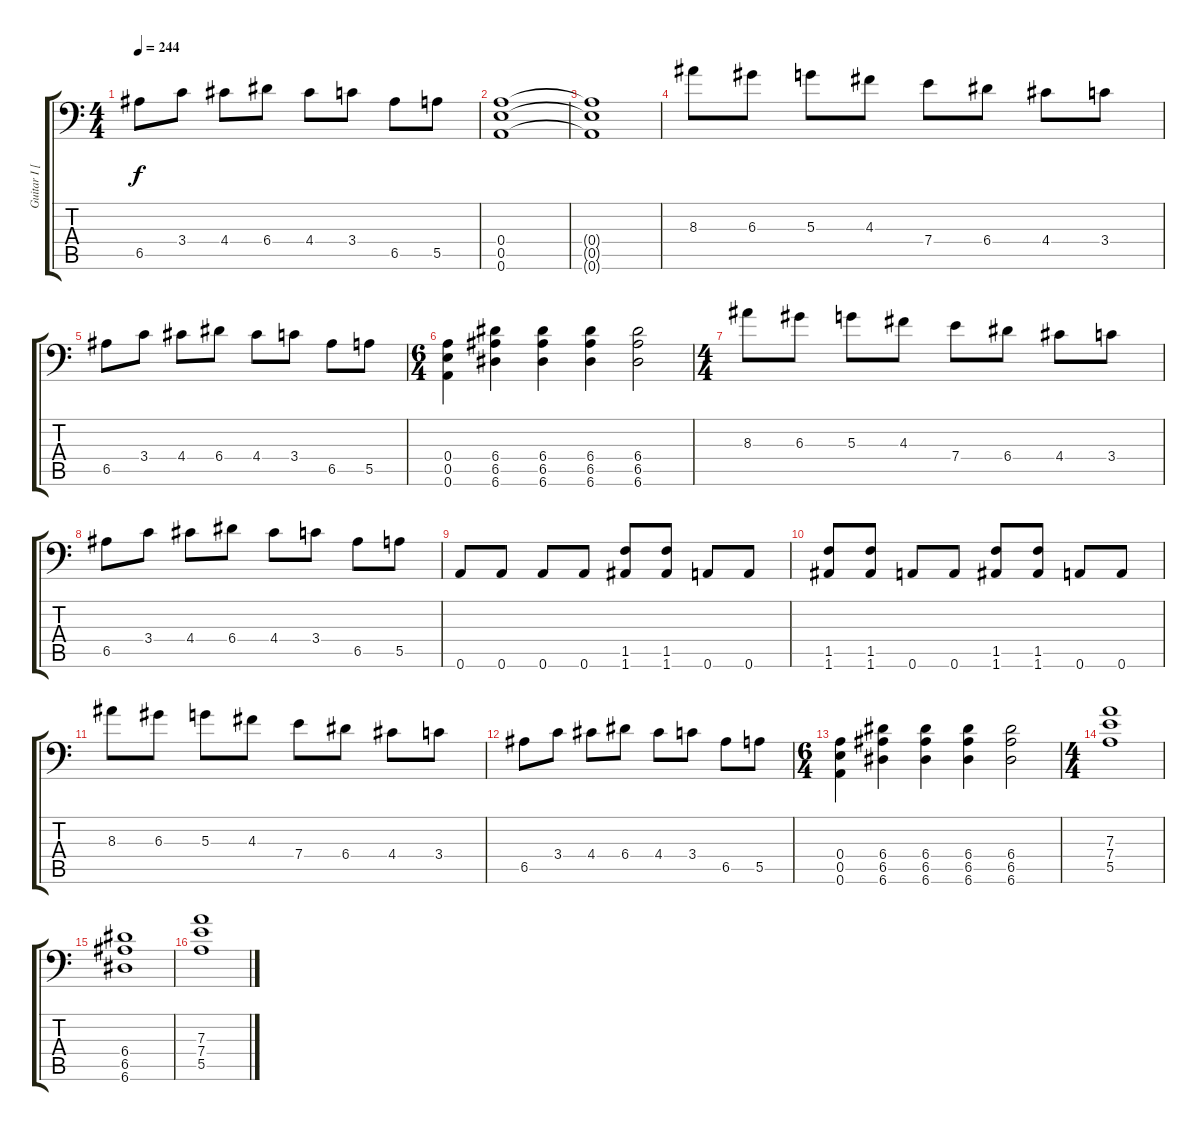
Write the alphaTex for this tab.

\track ("Guitar I [Karl Sanders]" "Guitar I [") {instrument distortionguitar}
\staff {score tabs}
\tuning (B3 Gb3 D3 A2 E2 A1) {hide}
\ts (4 4)
\tempo 244
\clef f4
\ks c
6.5.8{dy f} 3.4.8 4.4.8 6.4.8 4.4.8 3.4.8 6.5.8 5.5.8 |
(0.4 0.5 0.6).1 |
(0.4{t} 0.5{t} 0.6{t}).1 |
8.3.8 6.3.8 5.3.8 4.3.8 7.4.8 6.4.8 4.4.8 3.4.8 |
6.5.8 3.4.8 4.4.8 6.4.8 4.4.8 3.4.8 6.5.8 5.5.8 |
\ts (6 4)
(0.4 0.5 0.6).4 (6.4 6.5 6.6).4 (6.4 6.5 6.6).4 (6.4 6.5 6.6).4 (6.4 6.5 6.6).2 |
\ts (4 4)
8.3.8 6.3.8 5.3.8 4.3.8 7.4.8 6.4.8 4.4.8 3.4.8 |
6.5.8 3.4.8 4.4.8 6.4.8 4.4.8 3.4.8 6.5.8 5.5.8 |
0.6.8 0.6.8 0.6.8 0.6.8 (1.5 1.6).8 (1.5 1.6).8 0.6.8 0.6.8 |
(1.5 1.6).8 (1.5 1.6).8 0.6.8 0.6.8 (1.5 1.6).8 (1.5 1.6).8 0.6.8 0.6.8 |
8.3.8 6.3.8 5.3.8 4.3.8 7.4.8 6.4.8 4.4.8 3.4.8 |
6.5.8 3.4.8 4.4.8 6.4.8 4.4.8 3.4.8 6.5.8 5.5.8 |
\ts (6 4)
(0.4 0.5 0.6).4 (6.4 6.5 6.6).4 (6.4 6.5 6.6).4 (6.4 6.5 6.6).4 (6.4 6.5 6.6).2 |
\ts (4 4)
(7.3 7.4 5.5).1 |
(6.4 6.5 6.6).1 |
(7.3 7.4 5.5).1
